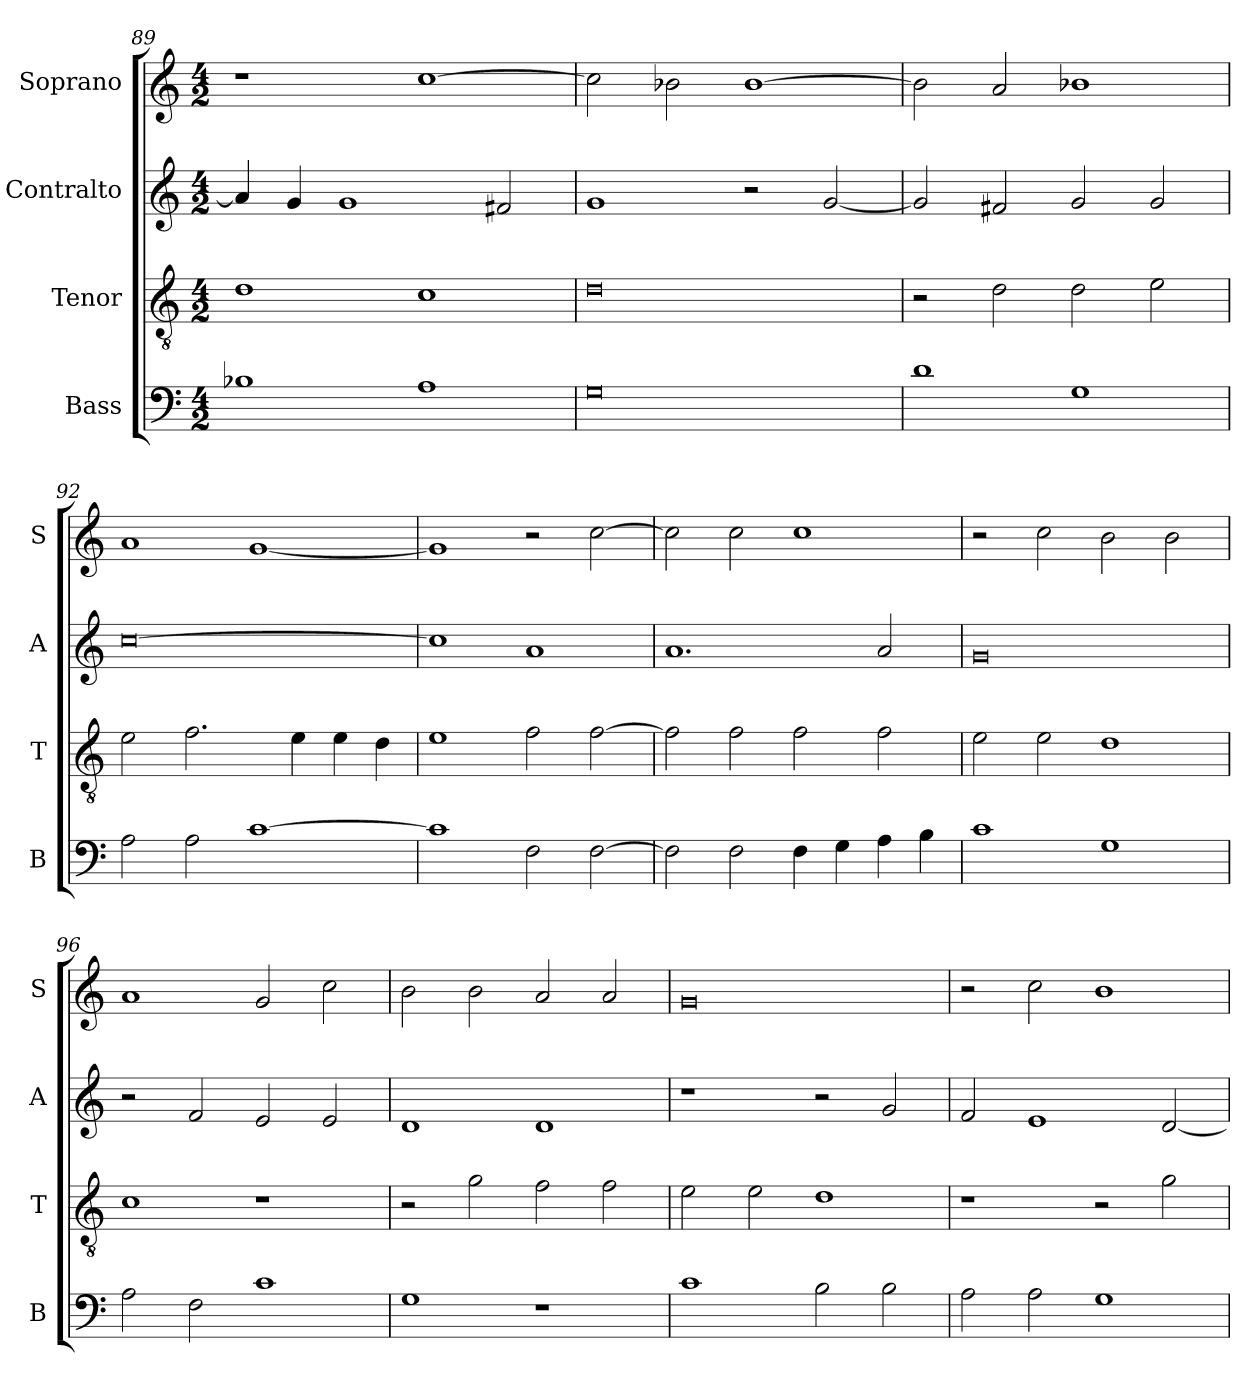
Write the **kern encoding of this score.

**kern	**kern	**kern	**kern
*part4	*part3	*part2	*part1
*staff4	*staff3	*staff2	*staff1
*I"Bass	*I"Tenor	*I"Contralto	*I"Soprano
*I'B	*I'T	*I'A	*I'S
*clefF4	*clefGv2	*clefG2	*clefG2
*k[]	*k[]	*k[]	*k[]
*D:dor	*D:dor	*D:dor	*D:dor
*M4/2	*M4/2	*M4/2	*M4/2
=89	=89	=89	=89
1B-X	1d	4a]	1r
.	.	4g	.
.	.	1g	.
1A	1c	.	[1cc
.	.	2f#X	.
=90	=90	=90	=90
0G	0d	1g	2cc]
.	.	.	2b-X
.	.	2r	[1b-
.	.	[2g	.
=91	=91	=91	=91
1d	2r	2g]	2b-]
.	2d	2f#X	2a
1G	2d	2g	1b-X
.	2e	2g	.
=92	=92	=92	=92
2A	2e	[0cc	1a
2A	2.f	.	.
[1c	.	.	[1g
.	4e	.	.
.	4e	.	.
.	4d	.	.
=93	=93	=93	=93
1c]	1e	1cc]	1g]
2F	2f	1a	2r
[2F	[2f	.	[2cc
=94	=94	=94	=94
2F]	2f]	1.a	2cc]
2F	2f	.	2cc
4F	2f	.	1cc
4G	.	.	.
4A	2f	2a	.
4B	.	.	.
=95	=95	=95	=95
1c	2e	0g	2r
.	2e	.	2cc
1G	1d	.	2b
.	.	.	2b
=96	=96	=96	=96
2A	1c	2r	1a
2F	.	2f	.
1c	1r	2e	2g
.	.	2e	2cc
=97	=97	=97	=97
1G	2r	1d	2b
.	2g	.	2b
1r	2f	1d	2a
.	2f	.	2a
=98	=98	=98	=98
1c	2e	1r	0g
.	2e	.	.
2B	1d	2r	.
2B	.	2g	.
=99	=99	=99	=99
2A	1r	2f	2r
2A	.	1e	2cc
1G	2r	.	1b
.	2g	[2d	.
=	=	=	=
*-	*-	*-	*-
